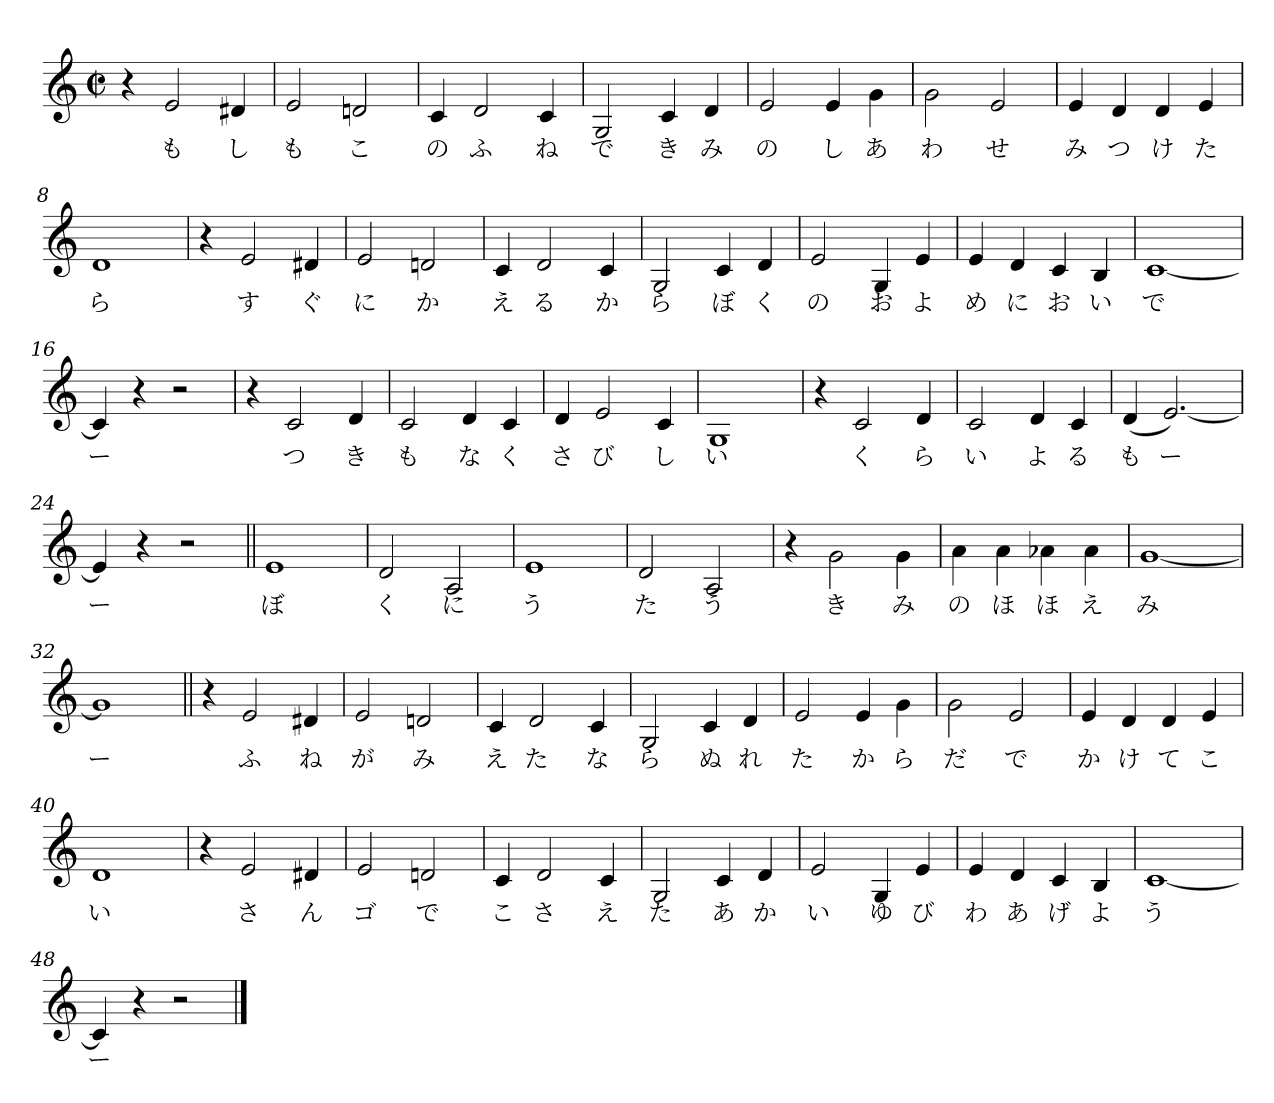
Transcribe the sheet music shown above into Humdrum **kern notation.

**kern	**text
*part1	*part1
*staff1	*staff1
*clefG2	*
*k[]	*
*C:	*
*M2/2	*
*met(c|)	*
=1	=1
4r	.
!	!LO:LY:b
2e/	も
!	!LO:LY:b
4d#X/	し
=2	=2
!	!LO:LY:b
2e/	も
!	!LO:LY:b
2dn/	こ
=3	=3
!	!LO:LY:b
4c/	の
!	!LO:LY:b
2d/	ふ
!	!LO:LY:b
4c/	ね
=4	=4
!	!LO:LY:b
2G/	で
!	!LO:LY:b
4c/	き
!	!LO:LY:b
4d/	み
!!LO:LB:g=z
=5	=5
!	!LO:LY:b
2e/	の
!	!LO:LY:b
4e/	し
!	!LO:LY:b
4g\	あ
=6	=6
!	!LO:LY:b
2g\	わ
!	!LO:LY:b
2e/	せ
=7	=7
!	!LO:LY:b
4e/	み
!	!LO:LY:b
4d/	つ
!	!LO:LY:b
4d/	け
!	!LO:LY:b
4e/	た
=8	=8
!	!LO:LY:b
1d	ら
!!LO:LB:g=z
=9	=9
4r	.
!	!LO:LY:b
2e/	す
!	!LO:LY:b
4d#X/	ぐ
=10	=10
!	!LO:LY:b
2e/	に
!	!LO:LY:b
2dn/	か
=11	=11
!	!LO:LY:b
4c/	え
!	!LO:LY:b
2d/	る
!	!LO:LY:b
4c/	か
=12	=12
!	!LO:LY:b
2G/	ら
!	!LO:LY:b
4c/	ぼ
!	!LO:LY:b
4d/	く
!!LO:LB:g=z
=13	=13
!	!LO:LY:b
2e/	の
!	!LO:LY:b
4G/	お
!	!LO:LY:b
4e/	よ
=14	=14
!	!LO:LY:b
4e/	め
!	!LO:LY:b
4d/	に
!	!LO:LY:b
4c/	お
!	!LO:LY:b
4B/	い
=15	=15
!	!LO:LY:b
[1c	で
=16	=16
!	!LO:LY:b
4c/]	ー
4r	.
2r	.
!!LO:LB:g=z
=17	=17
4r	.
!	!LO:LY:b
2c/	つ
!	!LO:LY:b
4d/	き
=18	=18
!	!LO:LY:b
2c/	も
!	!LO:LY:b
4d/	な
!	!LO:LY:b
4c/	く
=19	=19
!	!LO:LY:b
4d/	さ
!	!LO:LY:b
2e/	び
!	!LO:LY:b
4c/	し
=20	=20
!	!LO:LY:b
1G	い
!!LO:LB:g=z
=21	=21
4r	.
!	!LO:LY:b
2c/	く
!	!LO:LY:b
4d/	ら
=22	=22
!	!LO:LY:b
2c/	い
!	!LO:LY:b
4d/	よ
!	!LO:LY:b
4c/	る
=23	=23
!	!LO:LY:b
(<4d/	も
!	!LO:LY:b
[2.e/)	ー
=24	=24
!	!LO:LY:b
4e/]	ー
4r	.
2r	.
!!LO:LB:g=z
=25||	=25||
!	!LO:LY:b
1e	ぼ
=26	=26
!	!LO:LY:b
2d/	く
!	!LO:LY:b
2A/	に
=27	=27
!	!LO:LY:b
1e	う
=28	=28
!	!LO:LY:b
2d/	た
!	!LO:LY:b
2A/	う
!!LO:LB:g=z
=29	=29
4r	.
!	!LO:LY:b
2g\	き
!	!LO:LY:b
4g\	み
=30	=30
!	!LO:LY:b
4a\	の
!	!LO:LY:b
4a\	ほ
!	!LO:LY:b
4a-X\	ほ
!	!LO:LY:b
4a-\	え
=31	=31
!	!LO:LY:b
[1g	み
=32	=32
!	!LO:LY:b
1g]	ー
!!LO:LB:g=z
=33||	=33||
4r	.
!	!LO:LY:b
2e/	ふ
!	!LO:LY:b
4d#X/	ね
=34	=34
!	!LO:LY:b
2e/	が
!	!LO:LY:b
2dn/	み
=35	=35
!	!LO:LY:b
4c/	え
!	!LO:LY:b
2d/	た
!	!LO:LY:b
4c/	な
=36	=36
!	!LO:LY:b
2G/	ら
!	!LO:LY:b
4c/	ぬ
!	!LO:LY:b
4d/	れ
!!LO:LB:g=z
=37	=37
!	!LO:LY:b
2e/	た
!	!LO:LY:b
4e/	か
!	!LO:LY:b
4g\	ら
=38	=38
!	!LO:LY:b
2g\	だ
!	!LO:LY:b
2e/	で
=39	=39
!	!LO:LY:b
4e/	か
!	!LO:LY:b
4d/	け
!	!LO:LY:b
4d/	て
!	!LO:LY:b
4e/	こ
=40	=40
!	!LO:LY:b
1d	い
!!LO:PB:g=z
=41	=41
4r	.
!	!LO:LY:b
2e/	さ
!	!LO:LY:b
4d#X/	ん
=42	=42
!	!LO:LY:b
2e/	ゴ
!	!LO:LY:b
2dn/	で
=43	=43
!	!LO:LY:b
4c/	こ
!	!LO:LY:b
2d/	さ
!	!LO:LY:b
4c/	え
=44	=44
!	!LO:LY:b
2G/	た
!	!LO:LY:b
4c/	あ
!	!LO:LY:b
4d/	か
!!LO:LB:g=z
=45	=45
!	!LO:LY:b
2e/	い
!	!LO:LY:b
4G/	ゆ
!	!LO:LY:b
4e/	び
=46	=46
!	!LO:LY:b
4e/	わ
!	!LO:LY:b
4d/	あ
!	!LO:LY:b
4c/	げ
!	!LO:LY:b
4B/	よ
=47	=47
!	!LO:LY:b
[1c	う
=48	=48
!	!LO:LY:b
4c/]	ー
4r	.
2r	.
==	==
*-	*-
